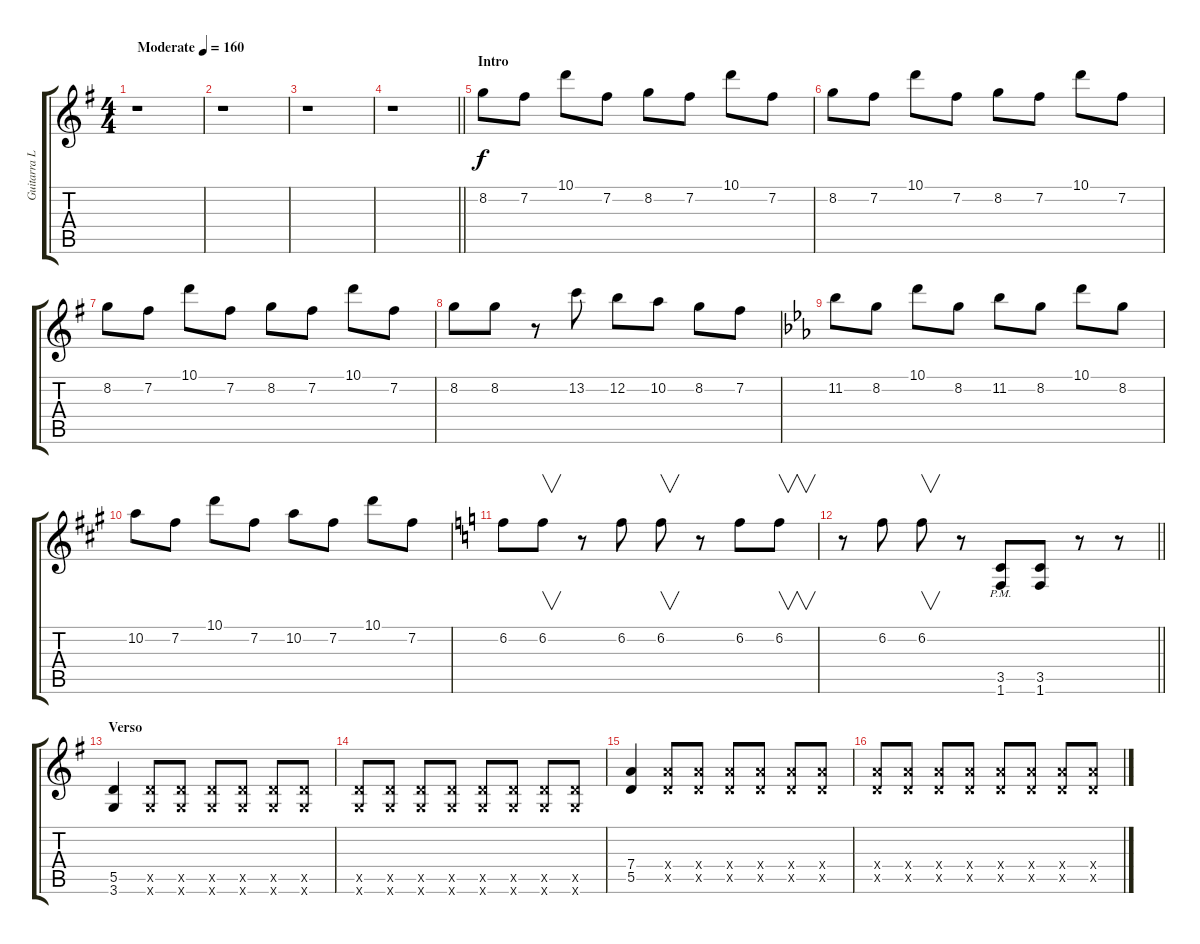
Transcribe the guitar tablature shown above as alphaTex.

\track ("Guitarra Líder" "Guitarra L") {instrument distortionguitar}
\staff {score tabs}
\tuning (E4 B3 G3 D3 A2 E2) {hide}
\ts (4 4)
\tempo (160 "Moderate")
\clef g2
\ks g
r.1{dy f instrument distortionguitar} |
r.1 |
r.1 |
\barLineRight lightlight
r.1 |
\section ("" "Intro")
8.2.8 7.2.8 10.1.8 7.2.8 8.2.8 7.2.8 10.1.8 7.2.8 |
8.2.8 7.2.8 10.1.8 7.2.8 8.2.8 7.2.8 10.1.8 7.2.8 |
8.2.8 7.2.8 10.1.8 7.2.8 8.2.8 7.2.8 10.1.8 7.2.8 |
8.2.8 8.2.8 r.8 13.2.8 12.2.8 10.2.8 8.2.8 7.2.8 |
\ks eb
11.2.8 8.2.8 10.1.8 8.2.8 11.2.8 8.2.8 10.1.8 8.2.8 |
\ks a
10.2.8 7.2.8 10.1.8 7.2.8 10.2.8 7.2.8 10.1.8 7.2.8 |
\ks c
6.2.8 6.2.8{v} r.8 6.2.8 6.2.8{v} r.8 6.2.8 6.2.8{v} |
\barLineRight lightlight
r.8 6.2.8 6.2.8{v} r.8 (3.5{pm} 1.6{pm}).8 (3.5 1.6).8 r.8 r.8 |
\section ("" "Verso")
\ks g
(5.5 3.6).4 (5.5{x} 3.6{x}).8 (5.5{x} 3.6{x}).8 (5.5{x} 3.6{x}).8 (5.5{x} 3.6{x}).8 (5.5{x} 3.6{x}).8 (5.5{x} 3.6{x}).8 |
(5.5{x} 3.6{x}).8 (5.5{x} 3.6{x}).8 (5.5{x} 3.6{x}).8 (5.5{x} 3.6{x}).8 (5.5{x} 3.6{x}).8 (5.5{x} 3.6{x}).8 (5.5{x} 3.6{x}).8 (5.5{x} 3.6{x}).8 |
(7.4 5.5).4 (7.4{x} 5.5{x}).8 (7.4{x} 5.5{x}).8 (7.4{x} 5.5{x}).8 (7.4{x} 5.5{x}).8 (7.4{x} 5.5{x}).8 (7.4{x} 5.5{x}).8 |
(7.4{x} 5.5{x}).8 (7.4{x} 5.5{x}).8 (7.4{x} 5.5{x}).8 (7.4{x} 5.5{x}).8 (7.4{x} 5.5{x}).8 (7.4{x} 5.5{x}).8 (7.4{x} 5.5{x}).8 (7.4{x} 5.5{x}).8
